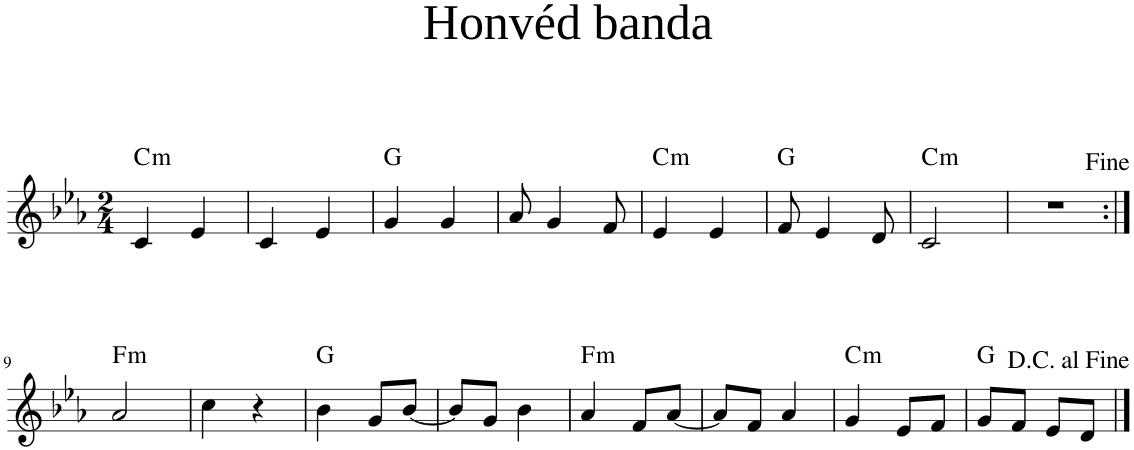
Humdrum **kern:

**kern	**harte
*part1	*part1
*staff1	*
*I"Piano	*
*I'Pno	*
*clefG2	*
*k[b-e-a-]	*
*M2/4	*
=1	=1
!	!LO:H:kt=m
4c/	C:min
4e-/	.
=2	=2
4c/	.
4e-/	.
=3	=3
!	!LO:H:kt=N.C.
4g/	N
4g/	.
=4	=4
8a-/	.
4g/	.
8f/	.
=5	=5
!	!LO:H:kt=m
4e-/	C:min
4e-/	.
=6	=6
!	!LO:H:kt=N.C.
8f/	N
4e-/	.
8d/	.
=7	=7
!	!LO:H:kt=m
2c/	C:min
=8	=8
2r	.
!!LO:LB:g=z
=9:|!	=9:|!
!	!LO:H:kt=m
2a-/	F:min
=10	=10
4cc\	.
4r	.
=11	=11
!	!LO:H:kt=N.C.
4b-\	N
8g/L	.
[8b-/J	.
=12	=12
8b-/L]	.
8g/J	.
4b-\	.
=13	=13
!	!LO:H:kt=m
4a-/	F:min
8f/L	.
[8a-/J	.
=14	=14
8a-/L]	.
8f/J	.
4a-/	.
=15	=15
!	!LO:H:kt=m
4g/	C:min
8e-/L	.
8f/J	.
=16	=16
!	!LO:H:kt=N.C.
8g/L	N
8f/J	.
8e-/L	.
8d/J	.
==	==
*-	*-
